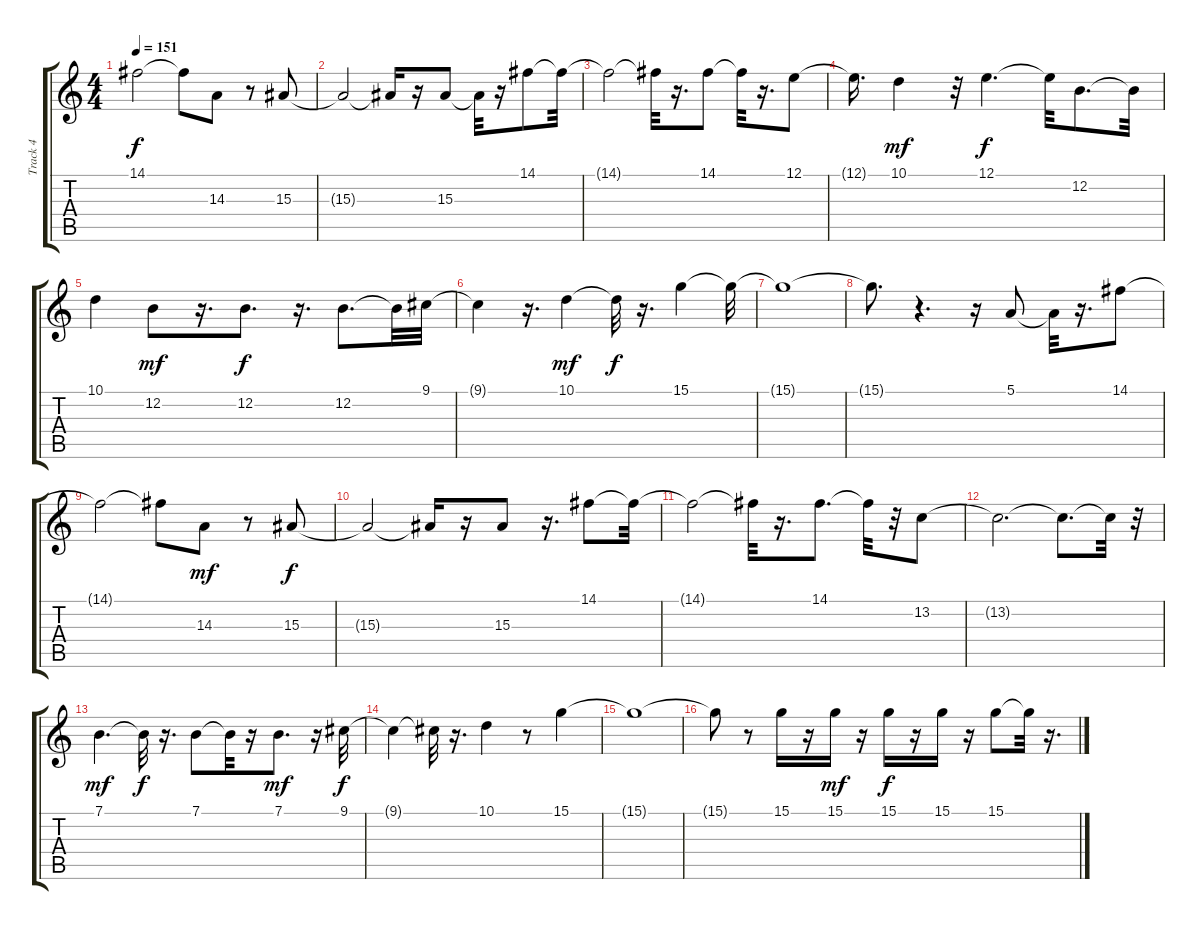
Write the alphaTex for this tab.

\track ("Track 4" "Track 4") {instrument synthvoice}
\staff {score tabs}
\tuning (E4 B3 G3 D3 A2 E2) {hide}
\ts (4 4)
\tempo 151
\clef g2
\ks c
14.1{t}.2{dy f} 14.1{t}.8 14.3.8 r.8 15.3.8 |
15.3{t}.2 15.3{t}.16 r.16 15.3.8 15.3{t}.32 r.16 14.1.8 14.1{t}.32 |
14.1{t}.2 14.1{t}.32 r.16{d} 14.1.8 14.1{t}.32 r.16{d} 12.1.8 |
12.1{t}.16{d} 10.1.4{dy mf} r.32 12.1.4{d dy f} 12.1{t}.32 12.2.8{d} 12.2{t}.32 |
10.1.4 12.2.8{dy mf} r.16{d} 12.2.8{d dy f} r.16{d} 12.2.8{d} 12.2{t}.32 9.1.32 |
9.1{t}.4 r.16{d} 10.1.4{dy mf} 10.1{t}.32{dy f} r.16{d} 15.1.4 15.1{t}.32 |
15.1{t}.1 |
15.1{t}.8{d} r.4{d} r.16 5.1.8 5.1{t}.32 r.16{d} 14.1.8 |
14.1{t}.2 14.1{t}.8 14.3.8{dy mf} r.8 15.3.8{dy f} |
15.3{t}.2 15.3{t}.16 r.16 15.3.8 r.16{d} 14.1.8 14.1{t}.32 |
14.1{t}.2 14.1{t}.32 r.16{d} 14.1.8{d} 14.1{t}.32 r.32 13.2.8 |
13.2{t}.2{d} 13.2{t}.8{d} 13.2{t}.32 r.32 |
7.1.4{d dy mf} 7.1{t}.32{dy f} r.16{d} 7.1.8 7.1{t}.32 r.16 7.1.8{d dy mf} r.16 9.1.32{dy f} |
9.1{t}.4 9.1{t}.32 r.16{d} 10.1.4 r.8 15.1.4 |
15.1{t}.1 |
15.1{t}.8 r.8 15.1.16{volume 11} r.16 15.1.16{dy mf} r.16 15.1.16{dy f} r.16 15.1.16 r.16 15.1.8 15.1{t}.32 r.16{d}
